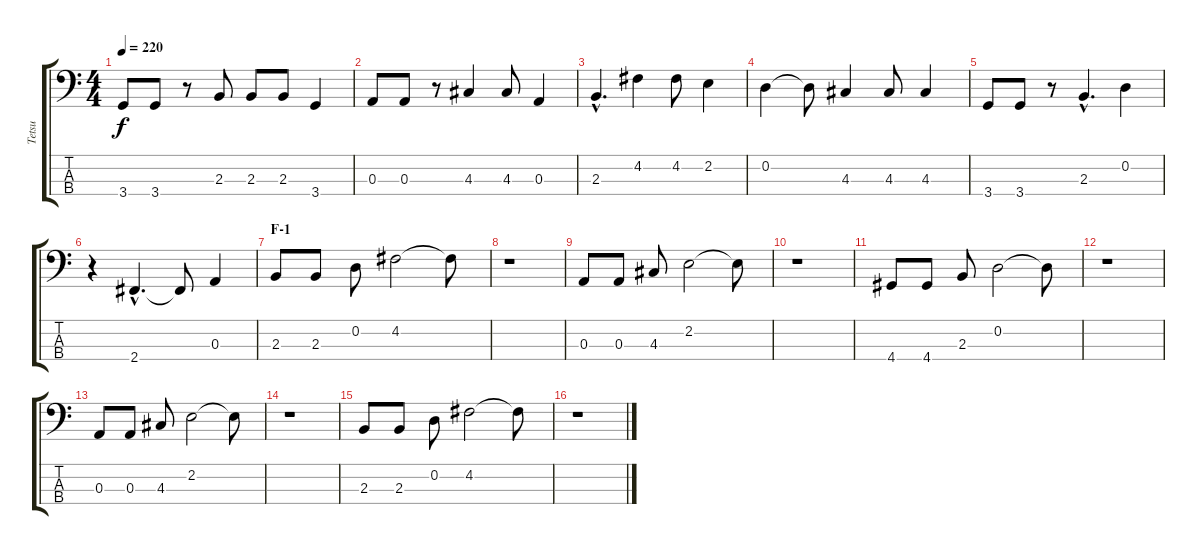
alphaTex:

\track ("Tetsu" "Tetsu") {instrument electricbasspick}
\staff {score tabs}
\tuning (G2 D2 A1 E1) {hide}
\ts (4 4)
\tempo 220
\clef f4
\ks c
3.4.8{dy f} 3.4.8 r.8 2.3.8 2.3.8 2.3.8 3.4.4 |
0.3.8 0.3.8 r.8 4.3.4 4.3.8 0.3.4 |
2.3{hac}.4{d} 4.2.4 4.2.8 2.2.4 |
0.2.4 0.2{t}.8 4.3.4 4.3.8 4.3.4 |
3.4.8 3.4.8 r.8 2.3{hac}.4{d} 0.2.4 |
r.4 2.4{hac}.4{d} 2.4{t}.8 0.3.4 |
\section ("" "F-1")
2.3.8 2.3.8 0.2.8 4.2.2 4.2{t}.8 |
r.1 |
0.3.8 0.3.8 4.3.8 2.2.2 2.2{t}.8 |
r.1 |
4.4.8 4.4.8 2.3.8 0.2.2 0.2{t}.8 |
r.1 |
0.3.8 0.3.8 4.3.8 2.2.2 2.2{t}.8 |
r.1 |
2.3.8 2.3.8 0.2.8 4.2.2 4.2{t}.8 |
r.1
